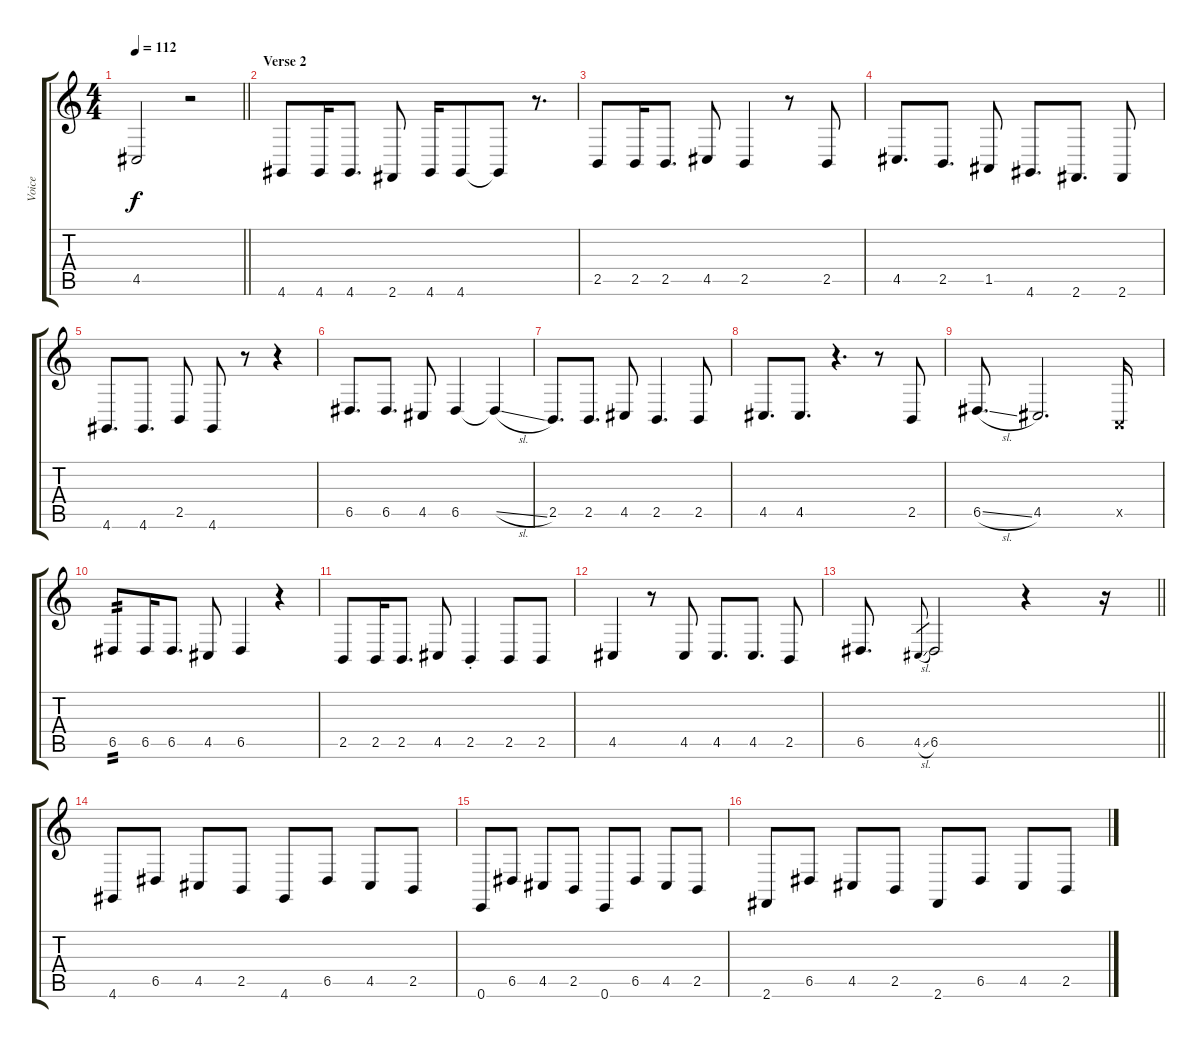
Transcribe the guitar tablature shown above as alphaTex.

\track ("Voice" "Voice") {instrument lead2sawtooth}
\staff {score tabs}
\tuning (E4 B3 G3 D3 A2 E2) {hide}
\ts (4 4)
\tempo 112
\clef g2
\barLineRight lightlight
\ks c
4.5.2{dy f} r.2 |
\section ("" "Verse 2")
4.6.8{volume 15} 4.6.16 4.6.8{d} 2.6.8 4.6.16 4.6.8 4.6{t}.8 r.8{d} |
2.5.8 2.5.16 2.5.8{d} 4.5.8 2.5.4 r.8 2.5.8 |
4.5.8{d} 2.5.8{d} 1.5.8 4.6.8{d} 2.6.8{d} 2.6.8 |
4.6.8{d} 4.6.8{d} 2.5.8 4.6.8 r.8 r.4 |
6.5.8{d} 6.5.8{d} 4.5.8 6.5.4 6.5{sl t}.4 |
2.5.8{d} 2.5.8{d} 4.5.8 2.5.4{d} 2.5.8 |
4.5.8{d} 4.5.8{d} r.4{d} r.8 2.5.8 |
6.5{sl}.8{d} 4.5.2{d} 0.5{x}.16 |
6.5.8{tp 2} 6.5.16 6.5.8{d} 4.5.8 6.5.4 r.4 |
2.5.8 2.5.16 2.5.8{d} 4.5.8 2.5{st}.4 2.5.8 2.5.8 |
4.5.4 r.8 4.5.8 4.5.8{d} 4.5.8{d} 2.5.8 |
\barLineRight lightlight
6.5.8{d} 4.5{sl}.8{gr} 6.5.2 r.4 r.16 |
\section ("" "")
4.6.8{volume 11} 6.5.8 4.5.8 2.5.8 4.6.8 6.5.8 4.5.8 2.5.8 |
0.6.8 6.5.8 4.5.8 2.5.8 0.6.8 6.5.8 4.5.8 2.5.8 |
2.6.8 6.5.8 4.5.8 2.5.8 2.6.8 6.5.8 4.5.8 2.5.8
